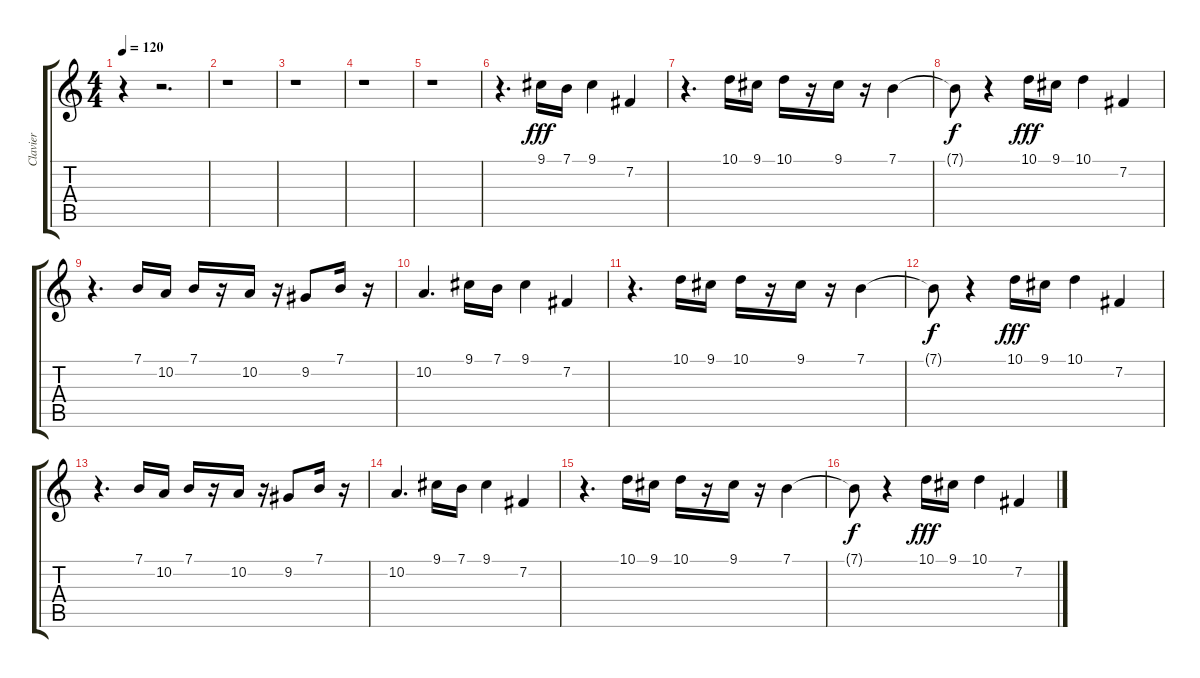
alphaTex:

\track ("Clavier" "Clavier") {instrument trombone}
\staff {score tabs}
\tuning (E4 B3 G3 D3 A2 E2) {hide}
\ts (4 4)
\tempo 120
\clef g2
\ks c
r.4{dy fff instrument trombone} r.2{d} |
r.1 |
r.1 |
r.1 |
r.1 |
r.4{d} 9.1.16 7.1.16 9.1.4 7.2.4 |
r.4{d} 10.1.16 9.1.16 10.1.16 r.16 9.1.16 r.16 7.1.4 |
7.1{t}.8{dy f} r.4 10.1.16{dy fff} 9.1.16 10.1.4 7.2.4 |
r.4{d} 7.1.16 10.2.16 7.1.16 r.16 10.2.16 r.16 9.2.8 7.1.16 r.16 |
10.2.4{d} 9.1.16 7.1.16 9.1.4 7.2.4 |
r.4{d} 10.1.16 9.1.16 10.1.16 r.16 9.1.16 r.16 7.1.4 |
7.1{t}.8{dy f} r.4 10.1.16{dy fff} 9.1.16 10.1.4 7.2.4 |
r.4{d} 7.1.16 10.2.16 7.1.16 r.16 10.2.16 r.16 9.2.8 7.1.16 r.16 |
10.2.4{d} 9.1.16 7.1.16 9.1.4 7.2.4 |
r.4{d} 10.1.16 9.1.16 10.1.16 r.16 9.1.16 r.16 7.1.4 |
7.1{t}.8{dy f} r.4 10.1.16{dy fff} 9.1.16 10.1.4 7.2.4
